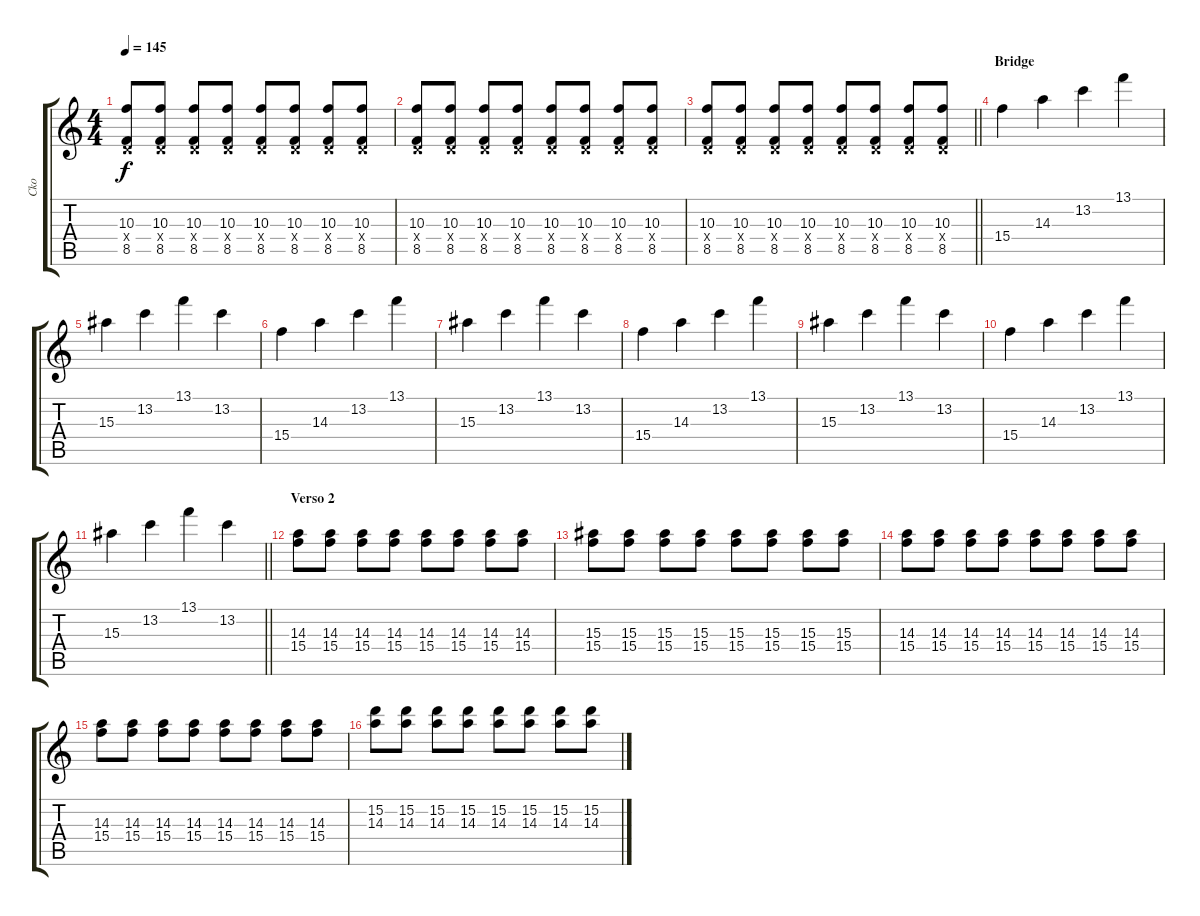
\track ("Cko" "Cko") {instrument distortionguitar}
\staff {score tabs}
\tuning (E4 B3 G3 D3 A2 E2) {hide}
\ts (4 4)
\tempo 145
\clef g2
\ks c
(10.3 0.4{x} 8.5).8{dy f} (10.3 0.4{x} 8.5).8 (10.3 0.4{x} 8.5).8 (10.3 0.4{x} 8.5).8 (10.3 0.4{x} 8.5).8 (10.3 0.4{x} 8.5).8 (10.3 0.4{x} 8.5).8 (10.3 0.4{x} 8.5).8 |
(10.3 0.4{x} 8.5).8 (10.3 0.4{x} 8.5).8 (10.3 0.4{x} 8.5).8 (10.3 0.4{x} 8.5).8 (10.3 0.4{x} 8.5).8 (10.3 0.4{x} 8.5).8 (10.3 0.4{x} 8.5).8 (10.3 0.4{x} 8.5).8 |
\barLineRight lightlight
(10.3 0.4{x} 8.5).8 (10.3 0.4{x} 8.5).8 (10.3 0.4{x} 8.5).8 (10.3 0.4{x} 8.5).8 (10.3 0.4{x} 8.5).8 (10.3 0.4{x} 8.5).8 (10.3 0.4{x} 8.5).8 (10.3 0.4{x} 8.5).8 |
\section ("" "Bridge")
15.4.4 14.3.4 13.2.4 13.1.4 |
15.3.4 13.2.4 13.1.4 13.2.4 |
15.4.4 14.3.4 13.2.4 13.1.4 |
15.3.4 13.2.4 13.1.4 13.2.4 |
15.4.4 14.3.4 13.2.4 13.1.4 |
15.3.4 13.2.4 13.1.4 13.2.4 |
15.4.4 14.3.4 13.2.4 13.1.4 |
\barLineRight lightlight
15.3.4 13.2.4 13.1.4 13.2.4 |
\section ("" "Verso 2")
(14.3 15.4).8 (14.3 15.4).8 (14.3 15.4).8 (14.3 15.4).8 (14.3 15.4).8 (14.3 15.4).8 (14.3 15.4).8 (14.3 15.4).8 |
(15.3 15.4).8 (15.3 15.4).8 (15.3 15.4).8 (15.3 15.4).8 (15.3 15.4).8 (15.3 15.4).8 (15.3 15.4).8 (15.3 15.4).8 |
(14.3 15.4).8 (14.3 15.4).8 (14.3 15.4).8 (14.3 15.4).8 (14.3 15.4).8 (14.3 15.4).8 (14.3 15.4).8 (14.3 15.4).8 |
(14.3 15.4).8 (14.3 15.4).8 (14.3 15.4).8 (14.3 15.4).8 (14.3 15.4).8 (14.3 15.4).8 (14.3 15.4).8 (14.3 15.4).8 |
(15.2 14.3).8 (15.2 14.3).8 (15.2 14.3).8 (15.2 14.3).8 (15.2 14.3).8 (15.2 14.3).8 (15.2 14.3).8 (15.2 14.3).8
